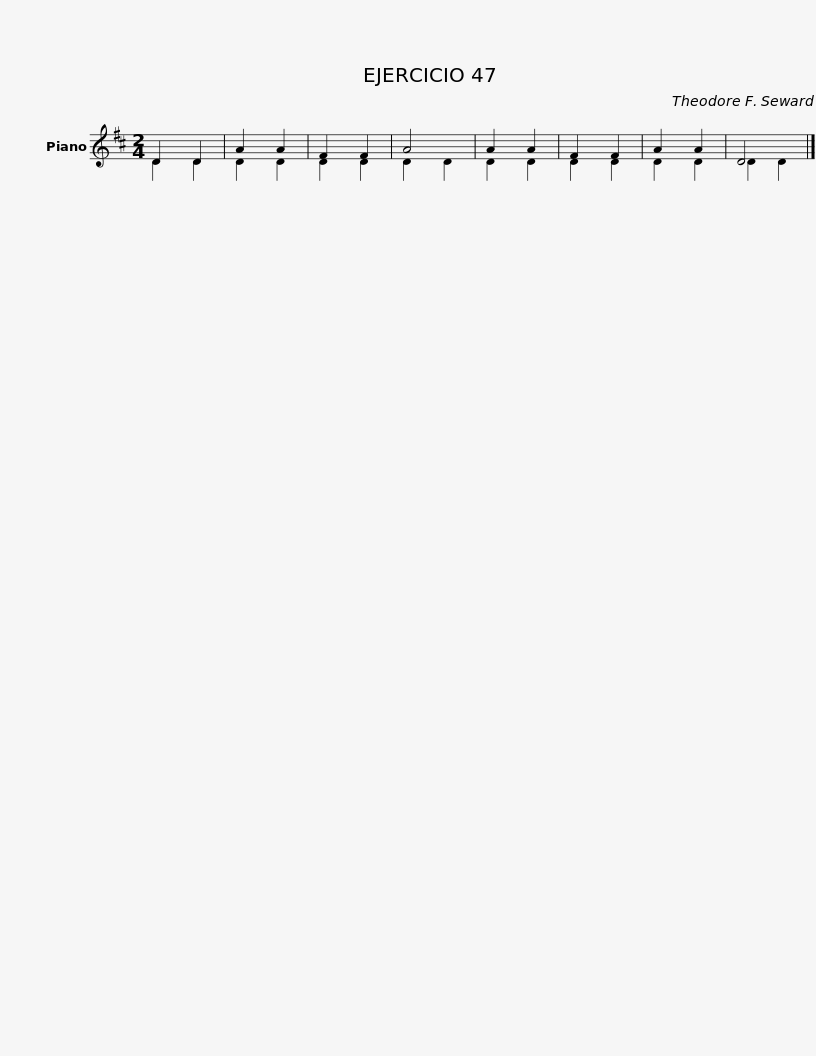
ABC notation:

X:1
%%score ( 1 2 )
L:1/8
M:2/4
I:linebreak $
K:D
V:1 treble
V:2 treble
V:1
 D2 D2 | A2 A2 | F2 F2 | A4 | A2 A2 | %5
 F2 F2 | A2 A2 | D4 |] %8
V:2
 D2 D2 | D2 D2 | D2 D2 | D2 D2 | D2 D2 | %5
 D2 D2 | D2 D2 | D2 D2 |] %8
